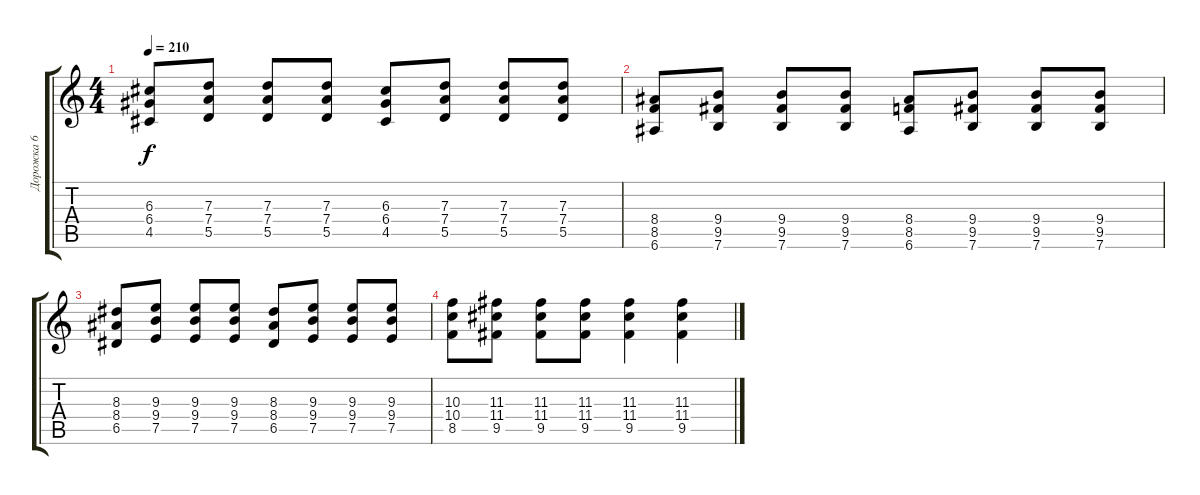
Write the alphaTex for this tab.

\track ("Дорожка 6" "Дорожка 6") {instrument overdrivenguitar}
\staff {score tabs}
\tuning (E4 B3 G3 D3 A2 E2) {hide}
\ts (4 4)
\tempo 210
\clef g2
\ks c
(6.3 6.4 4.5).8{dy f} (7.3 7.4 5.5).8 (7.3 7.4 5.5).8 (7.3 7.4 5.5).8 (6.3 6.4 4.5).8 (7.3 7.4 5.5).8 (7.3 7.4 5.5).8 (7.3 7.4 5.5).8 |
(8.4 8.5 6.6).8 (9.4 9.5 7.6).8 (9.4 9.5 7.6).8 (9.4 9.5 7.6).8 (8.4 8.5 6.6).8 (9.4 9.5 7.6).8 (9.4 9.5 7.6).8 (9.4 9.5 7.6).8 |
(8.3 8.4 6.5).8 (9.3 9.4 7.5).8 (9.3 9.4 7.5).8 (9.3 9.4 7.5).8 (8.3 8.4 6.5).8 (9.3 9.4 7.5).8 (9.3 9.4 7.5).8 (9.3 9.4 7.5).8 |
(10.3 10.4 8.5).8 (11.3 11.4 9.5).8 (11.3 11.4 9.5).8 (11.3 11.4 9.5).8 (11.3 11.4 9.5).4 (11.3 11.4 9.5).4
